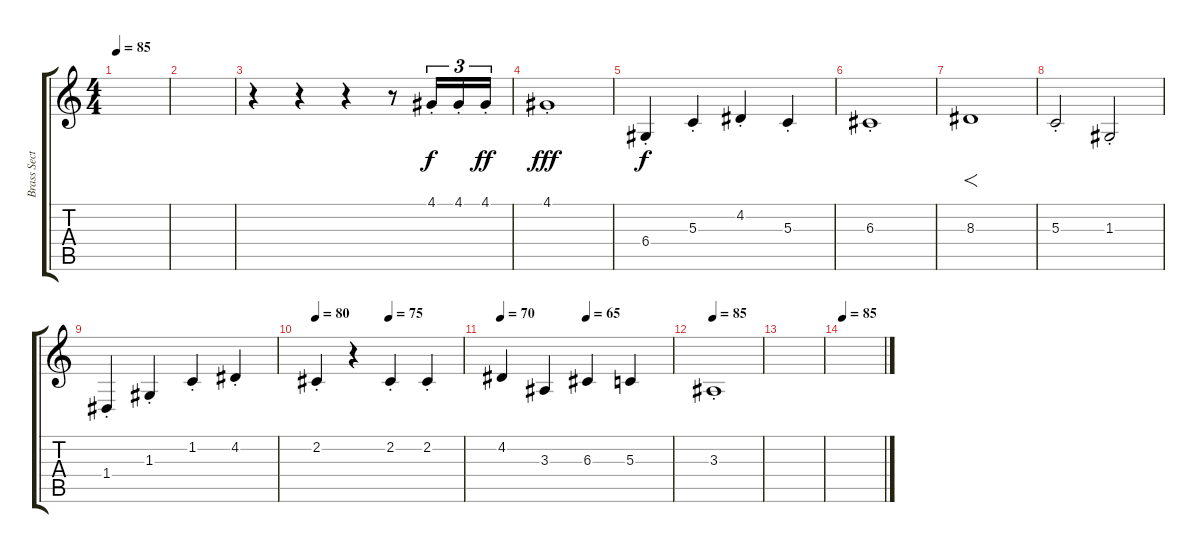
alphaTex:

\track ("Brass Section" "Brass Sect") {instrument frenchhorn}
\staff {score tabs}
\tuning (E4 B3 G3 D3 A2 E2) {hide}
\ts (4 4)
\tempo 85
\clef g2
\ks c
|
|
r.4 r.4 r.4 r.8 4.1{st}.16{tu (3 2)} 4.1{st}.16{tu (3 2) dy f} 4.1{st}.16{tu (3 2) dy ff} |
4.1{st}.1{dy fff} |
6.4{st}.4{dy f} 5.3{st}.4 4.2{st}.4 5.3{st}.4 |
6.3{st}.1 |
8.3.1{f} |
5.3{st}.2 1.3{st}.2 |
1.4{st}.4 1.3{st}.4 1.2{st}.4 4.2{st}.4 |
\tempo 80
\tempo (75 0.5)
2.2{st}.4 r.4 2.2{st}.4 2.2{st}.4 |
\tempo 70
\tempo (65 0.5)
4.2.4 3.3.4 6.3.4 5.3.4 |
\tempo 85
3.3{st}.1 |
|
\tempo 85
